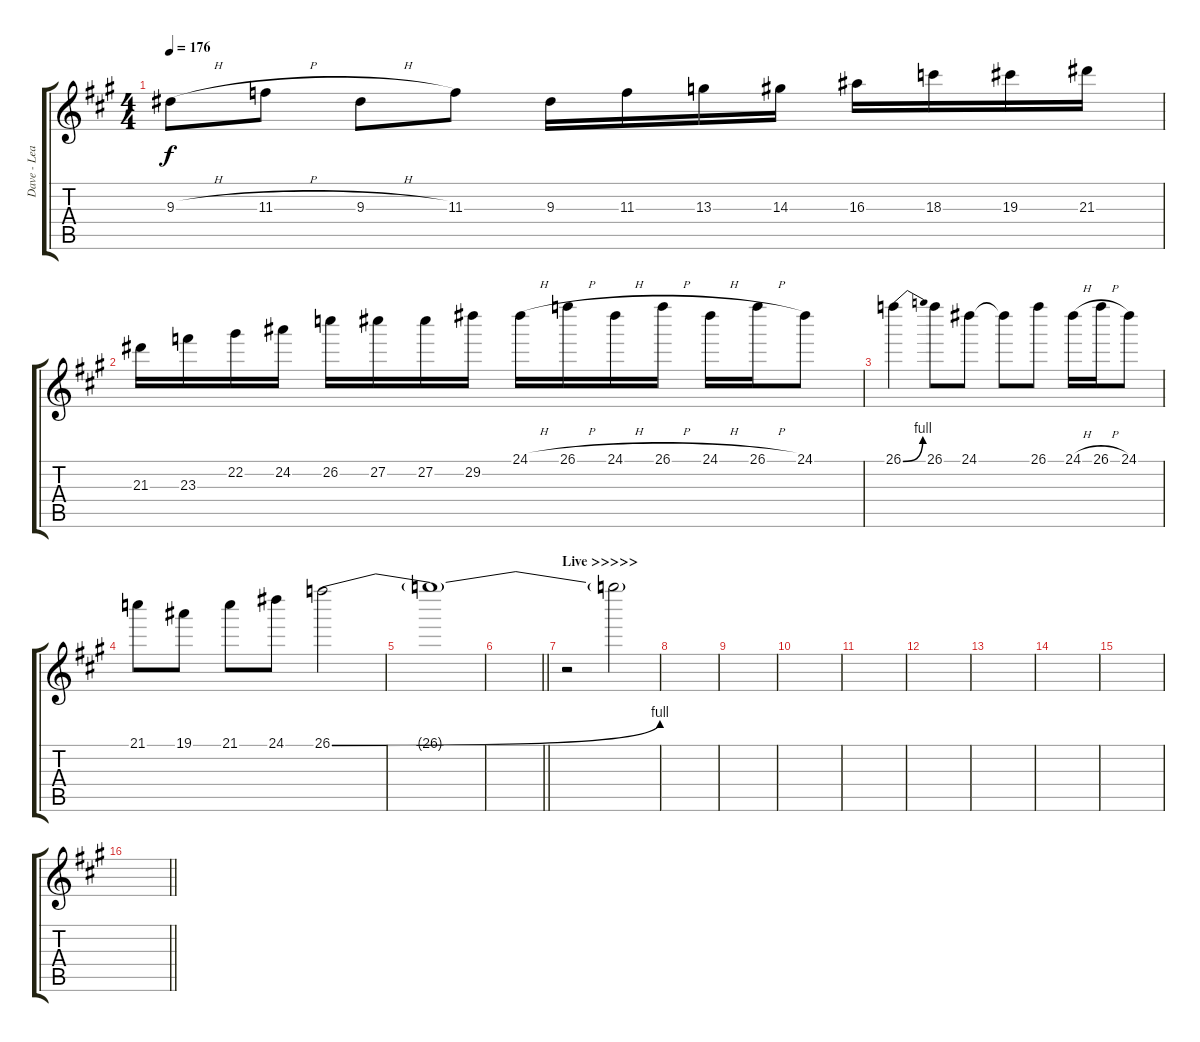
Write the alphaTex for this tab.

\track ("Dave - Lead Guitar" "Dave - Lea") {mute instrument distortionguitar}
\staff {score tabs}
\tuning (Eb4 Bb3 Gb3 Db3 Ab2 Db2) {hide}
\ts (4 4)
\tempo 176
\clef g2
\ks a
9.3{h}.8{dy f} 11.3{h}.8 9.3{h}.8 11.3.8 9.3.16 11.3.16 13.3.16 14.3.16 16.3.16 18.3.16 19.3.16 21.3.16 |
21.3.16 23.3.16 22.2.16 24.2.16 26.2.16 27.2.16 27.2.16 29.2.16 24.1{h}.16 26.1{h}.16 24.1{h}.16 26.1{h}.16 24.1{h}.16 26.1{h}.16 24.1.8 |
26.1{be (bend 0 0 60 4)}.4 26.1.8 24.1.8 24.1{t}.8 26.1.8 24.1{h}.16 26.1{h}.16 24.1.8 |
21.1.8 19.1.8 21.1.8 24.1.8 26.1{be (bend 0 0 60 4)}.2 |
26.1{t}.1 |
\barLineRight lightlight
|
\section ("" "Live >>>>>")
r.2 26.1{t}.2 |
|
|
|
|
|
|
|
|
\barLineRight lightlight
